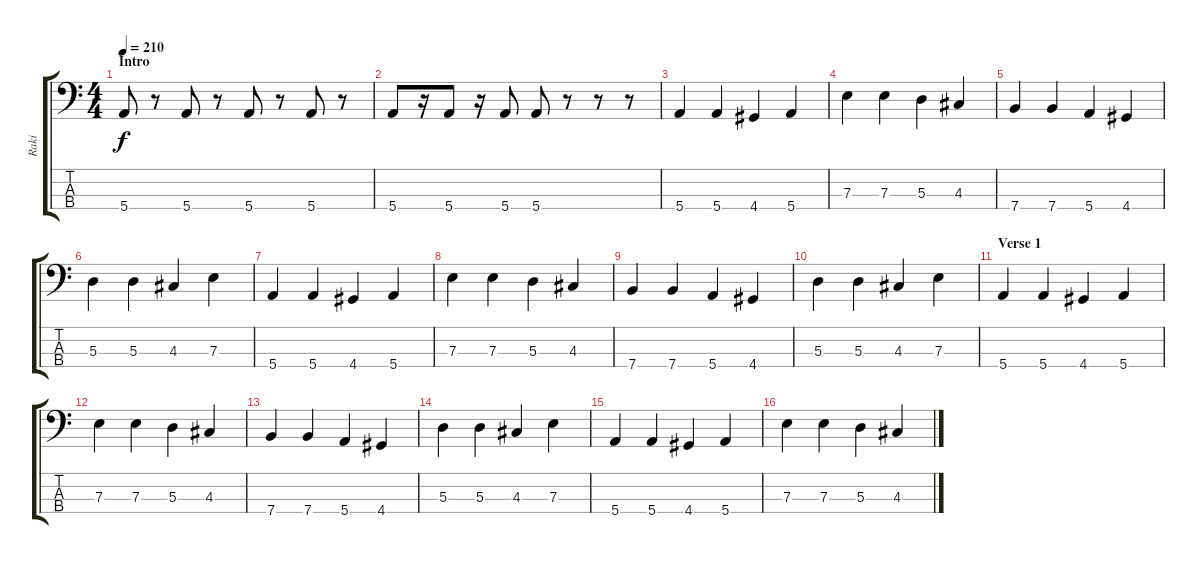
\track ("Raki" "Raki") {instrument electricbasspick}
\staff {score tabs}
\tuning (G2 D2 A1 E1) {hide}
\ts (4 4)
\section ("" "Intro")
\tempo 210
\clef f4
\ks c
5.4.8{dy f instrument electricbasspick} r.8 5.4.8 r.8 5.4.8 r.8 5.4.8 r.8 |
5.4.8 r.16 5.4.8 r.16 5.4.8 5.4.8 r.8 r.8 r.8 |
5.4.4 5.4.4 4.4.4 5.4.4 |
7.3.4 7.3.4 5.3.4 4.3.4 |
7.4.4 7.4.4 5.4.4 4.4.4 |
5.3.4 5.3.4 4.3.4 7.3.4 |
5.4.4 5.4.4 4.4.4 5.4.4 |
7.3.4 7.3.4 5.3.4 4.3.4 |
7.4.4 7.4.4 5.4.4 4.4.4 |
5.3.4 5.3.4 4.3.4 7.3.4 |
\section ("" "Verse 1")
5.4.4 5.4.4 4.4.4 5.4.4 |
7.3.4 7.3.4 5.3.4 4.3.4 |
7.4.4 7.4.4 5.4.4 4.4.4 |
5.3.4 5.3.4 4.3.4 7.3.4 |
5.4.4 5.4.4 4.4.4 5.4.4 |
7.3.4 7.3.4 5.3.4 4.3.4
